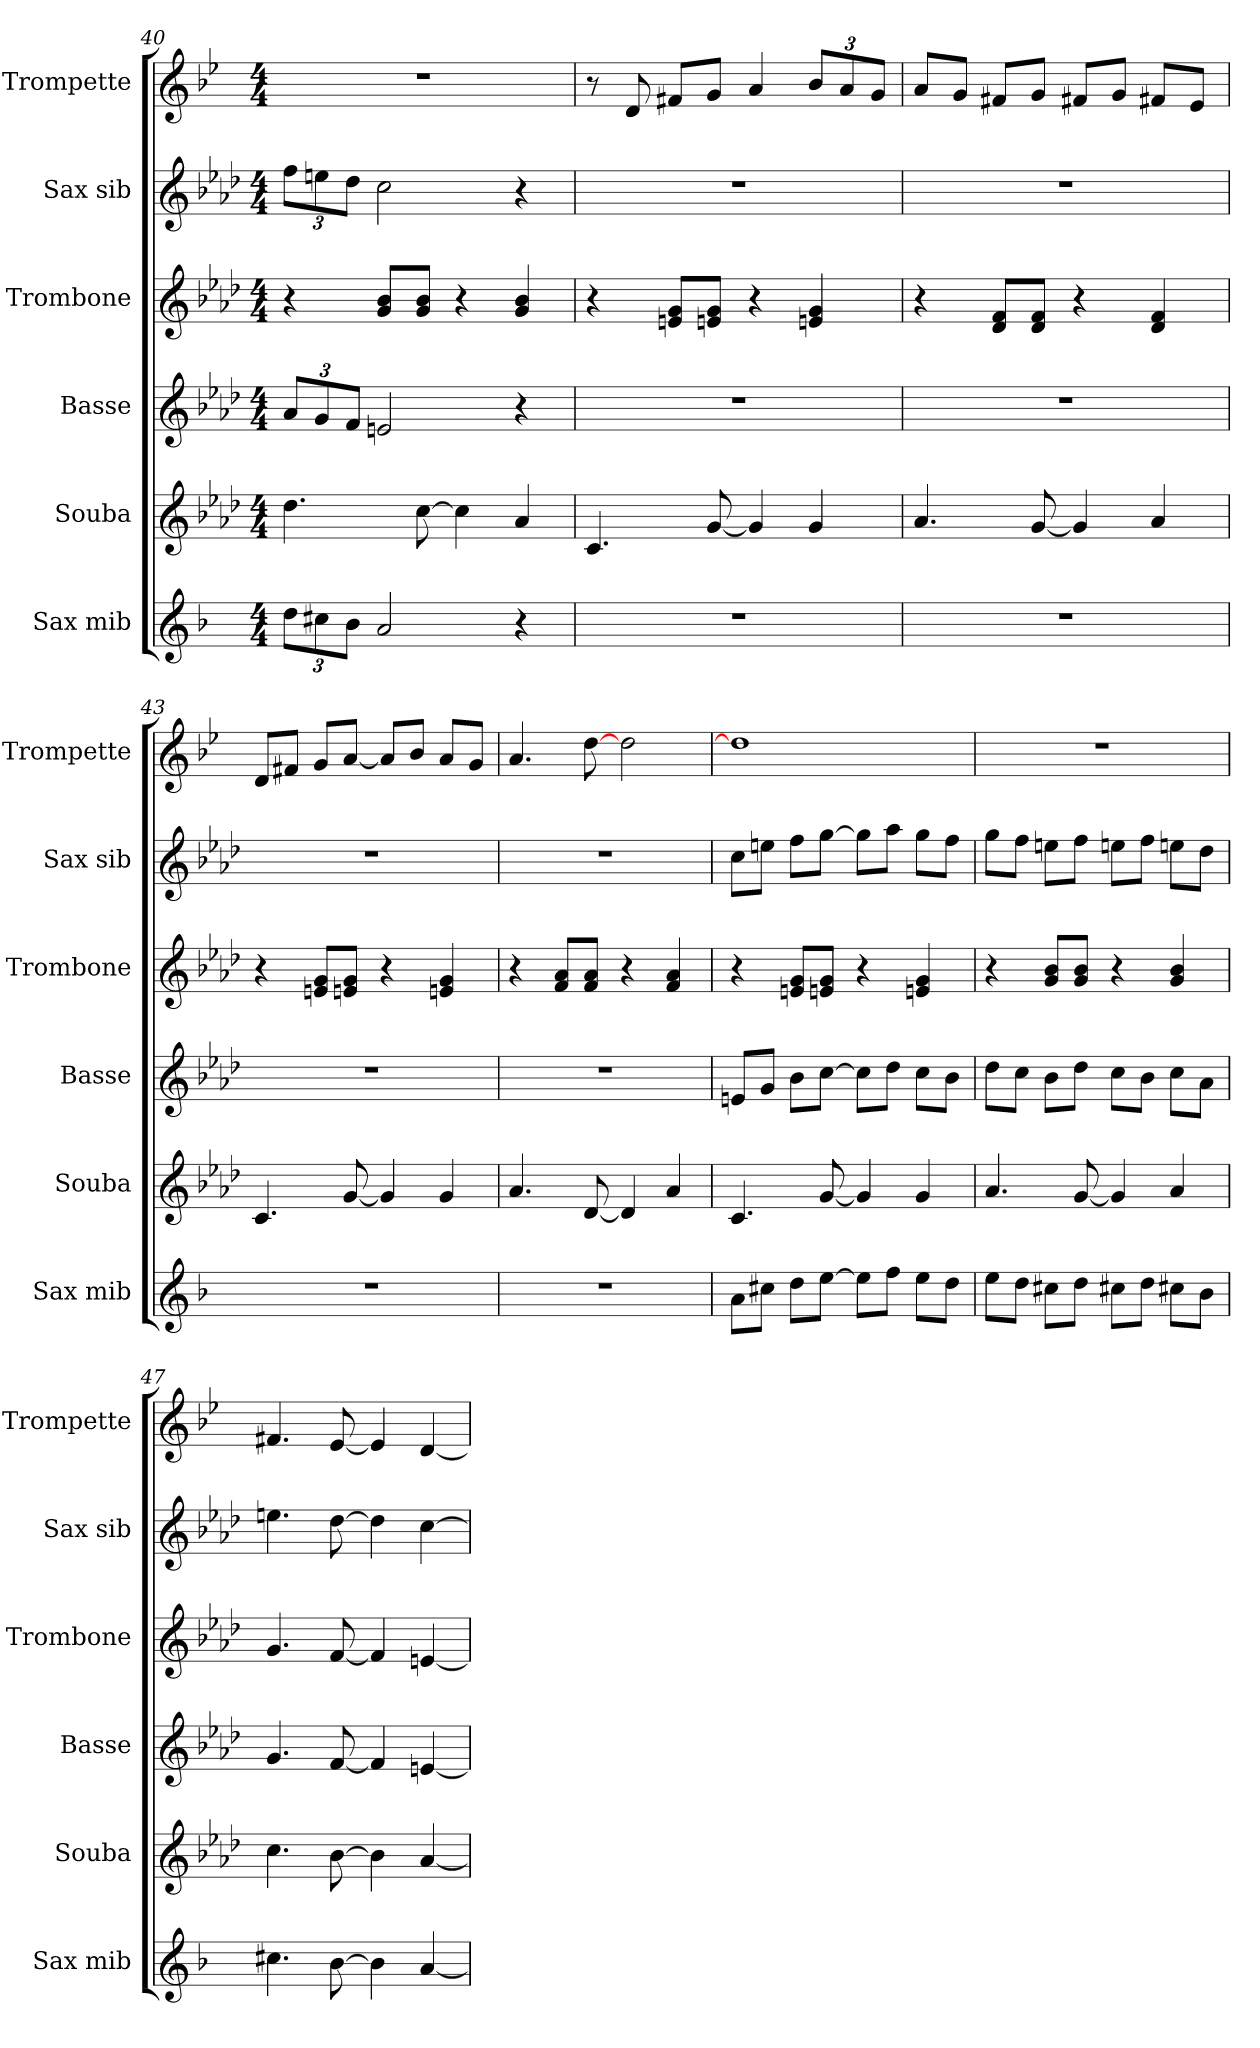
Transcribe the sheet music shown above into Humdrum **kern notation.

**kern	**kern	**kern	**kern	**kern	**kern
*part6	*part5	*part4	*part3	*part2	*part1
*staff6	*staff5	*staff4	*staff3	*staff2	*staff1
*I"Sax mib	*I"Souba	*I"Basse	*I"Trombone	*I"Sax sib	*I"Trompette
*I'Sax mib	*I'Souba	*I'Basse	*I'Trombone	*I'Sax sib	*I'Trompette
*clefG2	*clefG2	*clefG2	*clefG2	*clefG2	*clefG2
*ITrd5c9	*ITrd15c26	*ITrd8c14	*ITrd8c14	*ITrd8c14	*ITrd1c2
*k[b-e-a-d-]	*k[b-e-a-d-]	*k[b-e-a-d-]	*k[b-e-a-d-]	*k[b-e-a-d-]	*k[b-e-a-d-]
*M4/4	*M4/4	*M4/4	*M4/4	*M4/4	*M4/4
=40	=40	=40	=40	=40	=40
12fL	4.D-	12A-L	4r	12fL	1r
12en	.	12G	.	12en	.
12d-J	.	12FJ	.	12d-J	.
2c	.	2En	8G 8B-L	2c	.
.	[8C	.	8G 8B-J	.	.
.	4C]	.	4r	.	.
4r	4AA-	4r	4G 4B-	4r	.
=41	=41	=41	=41	=41	=41
1r	4.CC	1r	4r	1r	8r
.	.	.	.	.	8c
.	.	.	8En 8GL	.	8enL
.	[8GG	.	8En 8GJ	.	8fJ
.	4GG]	.	4r	.	4g
.	4GG	.	4En 4G	.	12a-L
.	.	.	.	.	12g
.	.	.	.	.	12fJ
=42	=42	=42	=42	=42	=42
1r	4.AA-	1r	4r	1r	8gL
.	.	.	.	.	8fJ
.	.	.	8D- 8FL	.	8enL
.	[8GG	.	8D- 8FJ	.	8fJ
.	4GG]	.	4r	.	8enL
.	.	.	.	.	8fJ
.	4AA-	.	4D- 4F	.	8enL
.	.	.	.	.	8d-J
=43	=43	=43	=43	=43	=43
1r	4.CC	1r	4r	1r	8cL
.	.	.	.	.	8enJ
.	.	.	8En 8GL	.	8fL
.	[8GG	.	8En 8GJ	.	[8gJ
.	4GG]	.	4r	.	8gL]
.	.	.	.	.	8a-J
.	4GG	.	4En 4G	.	8gL
.	.	.	.	.	8fJ
=44	=44	=44	=44	=44	=44
1r	4.AA-	1r	4r	1r	4.g
.	.	.	8F 8A-L	.	.
.	[8DD-	.	8F 8A-J	.	[8cc
.	4DD-]	.	4r	.	2cc
.	4AA-	.	4F 4A-	.	.
=45	=45	=45	=45	=45	=45
8cL	4.CC	8EnL	4r	8cL	1cc]
8enJ	.	8GJ	.	8enJ	.
8fL	.	8B-L	8En 8GL	8fL	.
[8gJ	[8GG	[8cJ	8En 8GJ	[8gJ	.
8gL]	4GG]	8cL]	4r	8gL]	.
8a-J	.	8d-J	.	8a-J	.
8gL	4GG	8cL	4En 4G	8gL	.
8fJ	.	8B-J	.	8fJ	.
=46	=46	=46	=46	=46	=46
8gL	4.AA-	8d-L	4r	8gL	1r
8fJ	.	8cJ	.	8fJ	.
8enL	.	8B-L	8G 8B-L	8enL	.
8fJ	[8GG	8d-J	8G 8B-J	8fJ	.
8enL	4GG]	8cL	4r	8enL	.
8fJ	.	8B-J	.	8fJ	.
8enL	4AA-	8cL	4G 4B-	8enL	.
8d-J	.	8A-J	.	8d-J	.
=47	=47	=47	=47	=47	=47
4.en	4.C	4.G	4.G	4.en	4.en
[8d-	[8BB-	[8F	[8F	[8d-	[8d-
4d-]	4BB-]	4F]	4F]	4d-]	4d-]
[4c	[4AA-	[4En	[4En	[4c	[4c
=	=	=	=	=	=
*-	*-	*-	*-	*-	*-
